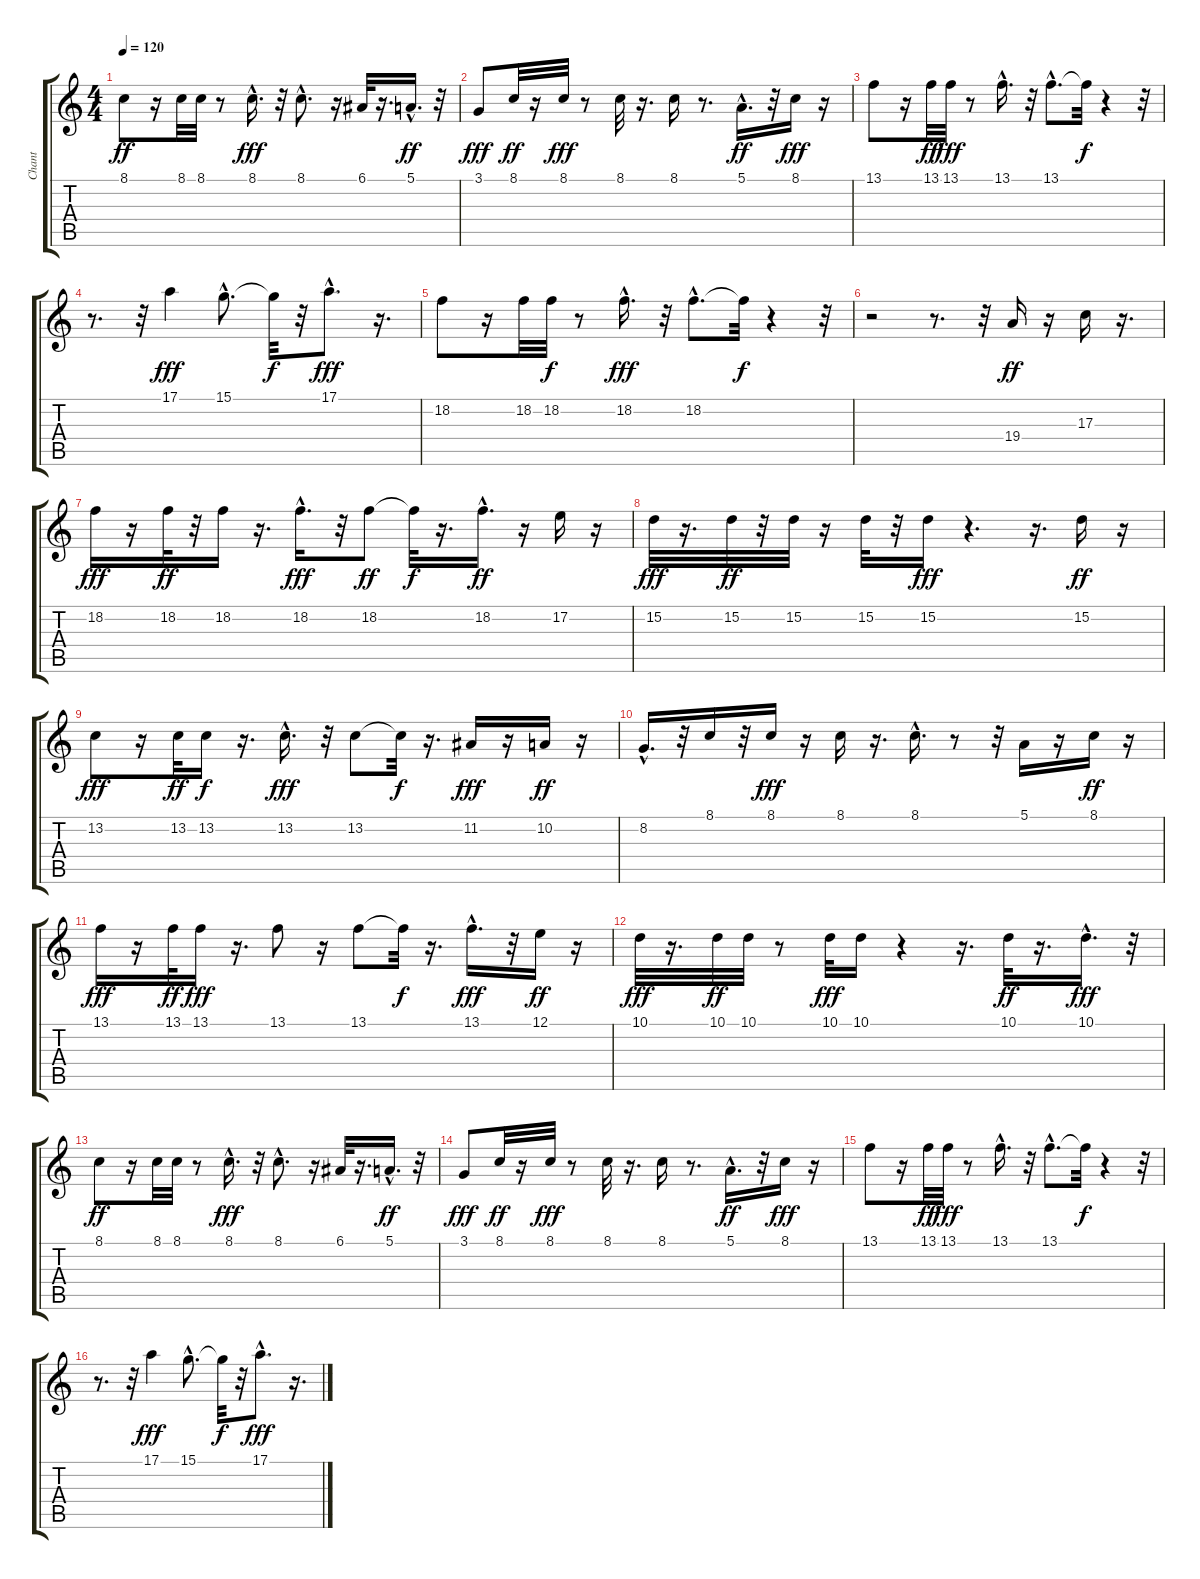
\track ("Chant" "Chant") {instrument tangoaccordion}
\staff {score tabs}
\tuning (E4 B3 G3 D3 A2 E2) {hide}
\ts (4 4)
\tempo 120
\clef g2
\ks c
8.1.8{dy ff} r.16 8.1.32 8.1.32 r.8 8.1{hac}.16{d dy fff} r.32 8.1{hac}.8{d} r.16 6.1.32 r.16{d} 5.1{hac}.16{d dy ff} r.32 |
3.1.8{dy fff} 8.1.32{dy ff} r.16 8.1.32{dy fff} r.8 8.1.32 r.16{d} 8.1.16 r.8{d} 5.1{hac}.16{d dy ff} r.32 8.1.16{dy fff} r.16 |
13.1.8 r.16 13.1.32{dy ff} 13.1.32{dy fff} r.8 13.1{hac}.16{d} r.32 13.1{hac}.8{d} 13.1{t}.32{dy f} r.4 r.32 |
r.8{d} r.32 17.1.4{dy fff} 15.1{hac}.8{d} 15.1{t}.32{dy f} r.32 17.1{hac}.8{d dy fff} r.16{d} |
18.2.8 r.16 18.2.32 18.2.32{dy f} r.8 18.2{hac}.16{d dy fff} r.32 18.2{hac}.8{d} 18.2{t}.32{dy f} r.4 r.32 |
r.2 r.8{d} r.32 19.4.16{dy ff} r.16 17.3.16 r.16{d} |
18.2.16{dy fff} r.16 18.2.32{dy ff} r.32 18.2.16 r.16{d} 18.2{hac}.16{d dy fff} r.32 18.2.8{dy ff} 18.2{t}.32{dy f} r.16{d} 18.2{hac}.16{d dy ff} r.16 17.2.16 r.16 |
15.2.32{dy fff} r.16{d} 15.2.32{dy ff} r.32 15.2.32 r.16 15.2.32 r.32 15.2.16{dy fff} r.4{d} r.16{d} 15.2.16{dy ff} r.16 |
13.2.8{dy fff} r.16 13.2.32{dy ff} 13.2.16{dy f} r.16{d} 13.2{hac}.16{d dy fff} r.32 13.2.8 13.2{t}.32{dy f} r.16{d} 11.2.16{dy fff} r.16 10.2.16{dy ff} r.16 |
8.2{hac}.16{d} r.32 8.1.16 r.32 8.1.16{dy fff} r.16 8.1.16 r.16{d} 8.1{hac}.16{d} r.8 r.32 5.1.16 r.16 8.1.16{dy ff} r.16 |
13.1.16{dy fff} r.16 13.1.32{dy ff} 13.1.16{dy fff} r.16{d} 13.1.8 r.16 13.1.8 13.1{t}.32{dy f} r.16{d} 13.1{hac}.16{d dy fff} r.32 12.1.16{dy ff} r.16 |
10.1.32{dy fff} r.16{d} 10.1.32{dy ff} 10.1.32 r.8 10.1.32{dy fff} 10.1.16 r.4 r.16{d} 10.1.32{dy ff} r.16{d} 10.1{hac}.16{d dy fff} r.32 |
8.1.8{dy ff} r.16 8.1.32 8.1.32 r.8 8.1{hac}.16{d dy fff} r.32 8.1{hac}.8{d} r.16 6.1.32 r.16{d} 5.1{hac}.16{d dy ff} r.32 |
3.1.8{dy fff} 8.1.32{dy ff} r.16 8.1.32{dy fff} r.8 8.1.32 r.16{d} 8.1.16 r.8{d} 5.1{hac}.16{d dy ff} r.32 8.1.16{dy fff} r.16 |
13.1.8 r.16 13.1.32{dy ff} 13.1.32{dy fff} r.8 13.1{hac}.16{d} r.32 13.1{hac}.8{d} 13.1{t}.32{dy f} r.4 r.32 |
r.8{d} r.32 17.1.4{dy fff} 15.1{hac}.8{d} 15.1{t}.32{dy f} r.32 17.1{hac}.8{d dy fff} r.16{d}
